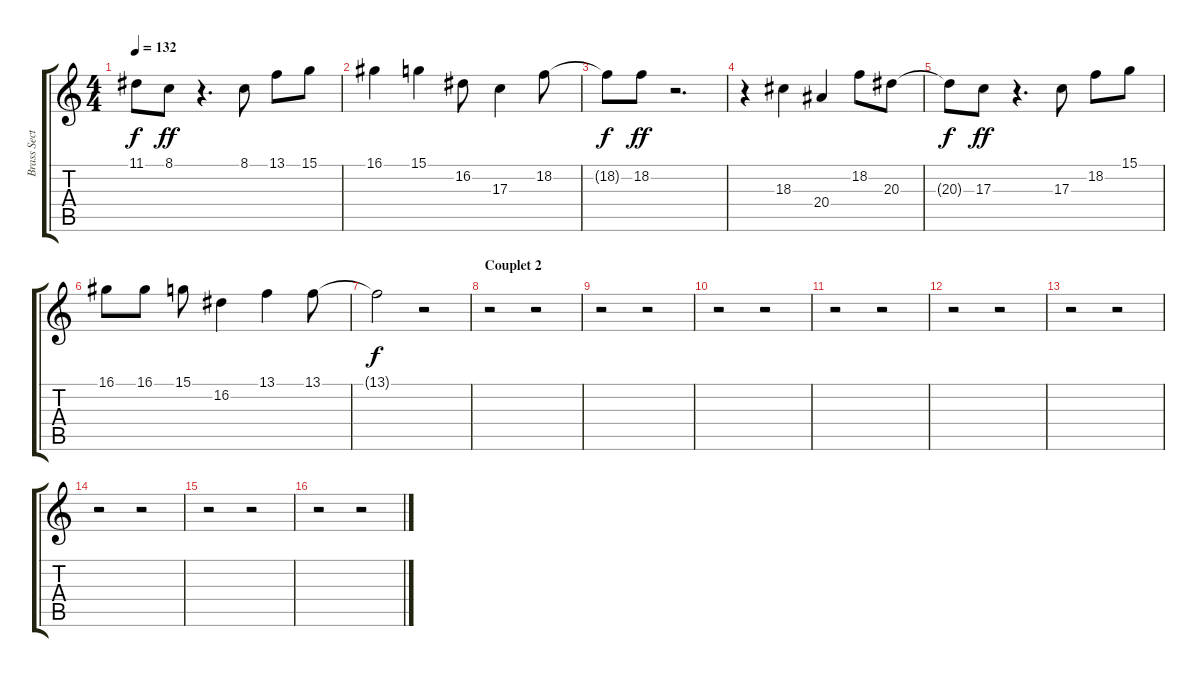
\track ("Brass Section" "Brass Sect") {instrument brasssection}
\staff {score tabs}
\tuning (E4 B3 G3 D3 A2 E2) {hide}
\ts (4 4)
\tempo 132
\clef g2
\ks c
11.1{t}.8{dy f} 8.1.8{dy ff} r.4{d} 8.1.8 13.1.8 15.1.8 |
16.1.4 15.1.4 16.2.8 17.3.4 18.2.8 |
18.2{t}.8{dy f} 18.2.8{dy ff} r.2{d} |
r.4 18.3.4 20.4.4 18.2.8 20.3.8 |
20.3{t}.8{dy f} 17.3.8{dy ff} r.4{d} 17.3.8 18.2.8 15.1.8 |
16.1.8 16.1.8 15.1.8 16.2.4 13.1.4 13.1.8 |
13.1{t}.2{dy f} r.2 |
\section ("" "Couplet 2")
r.2 r.2 |
r.2 r.2 |
r.2 r.2 |
r.2 r.2 |
r.2 r.2 |
r.2 r.2 |
r.2 r.2 |
r.2 r.2 |
r.2 r.2
